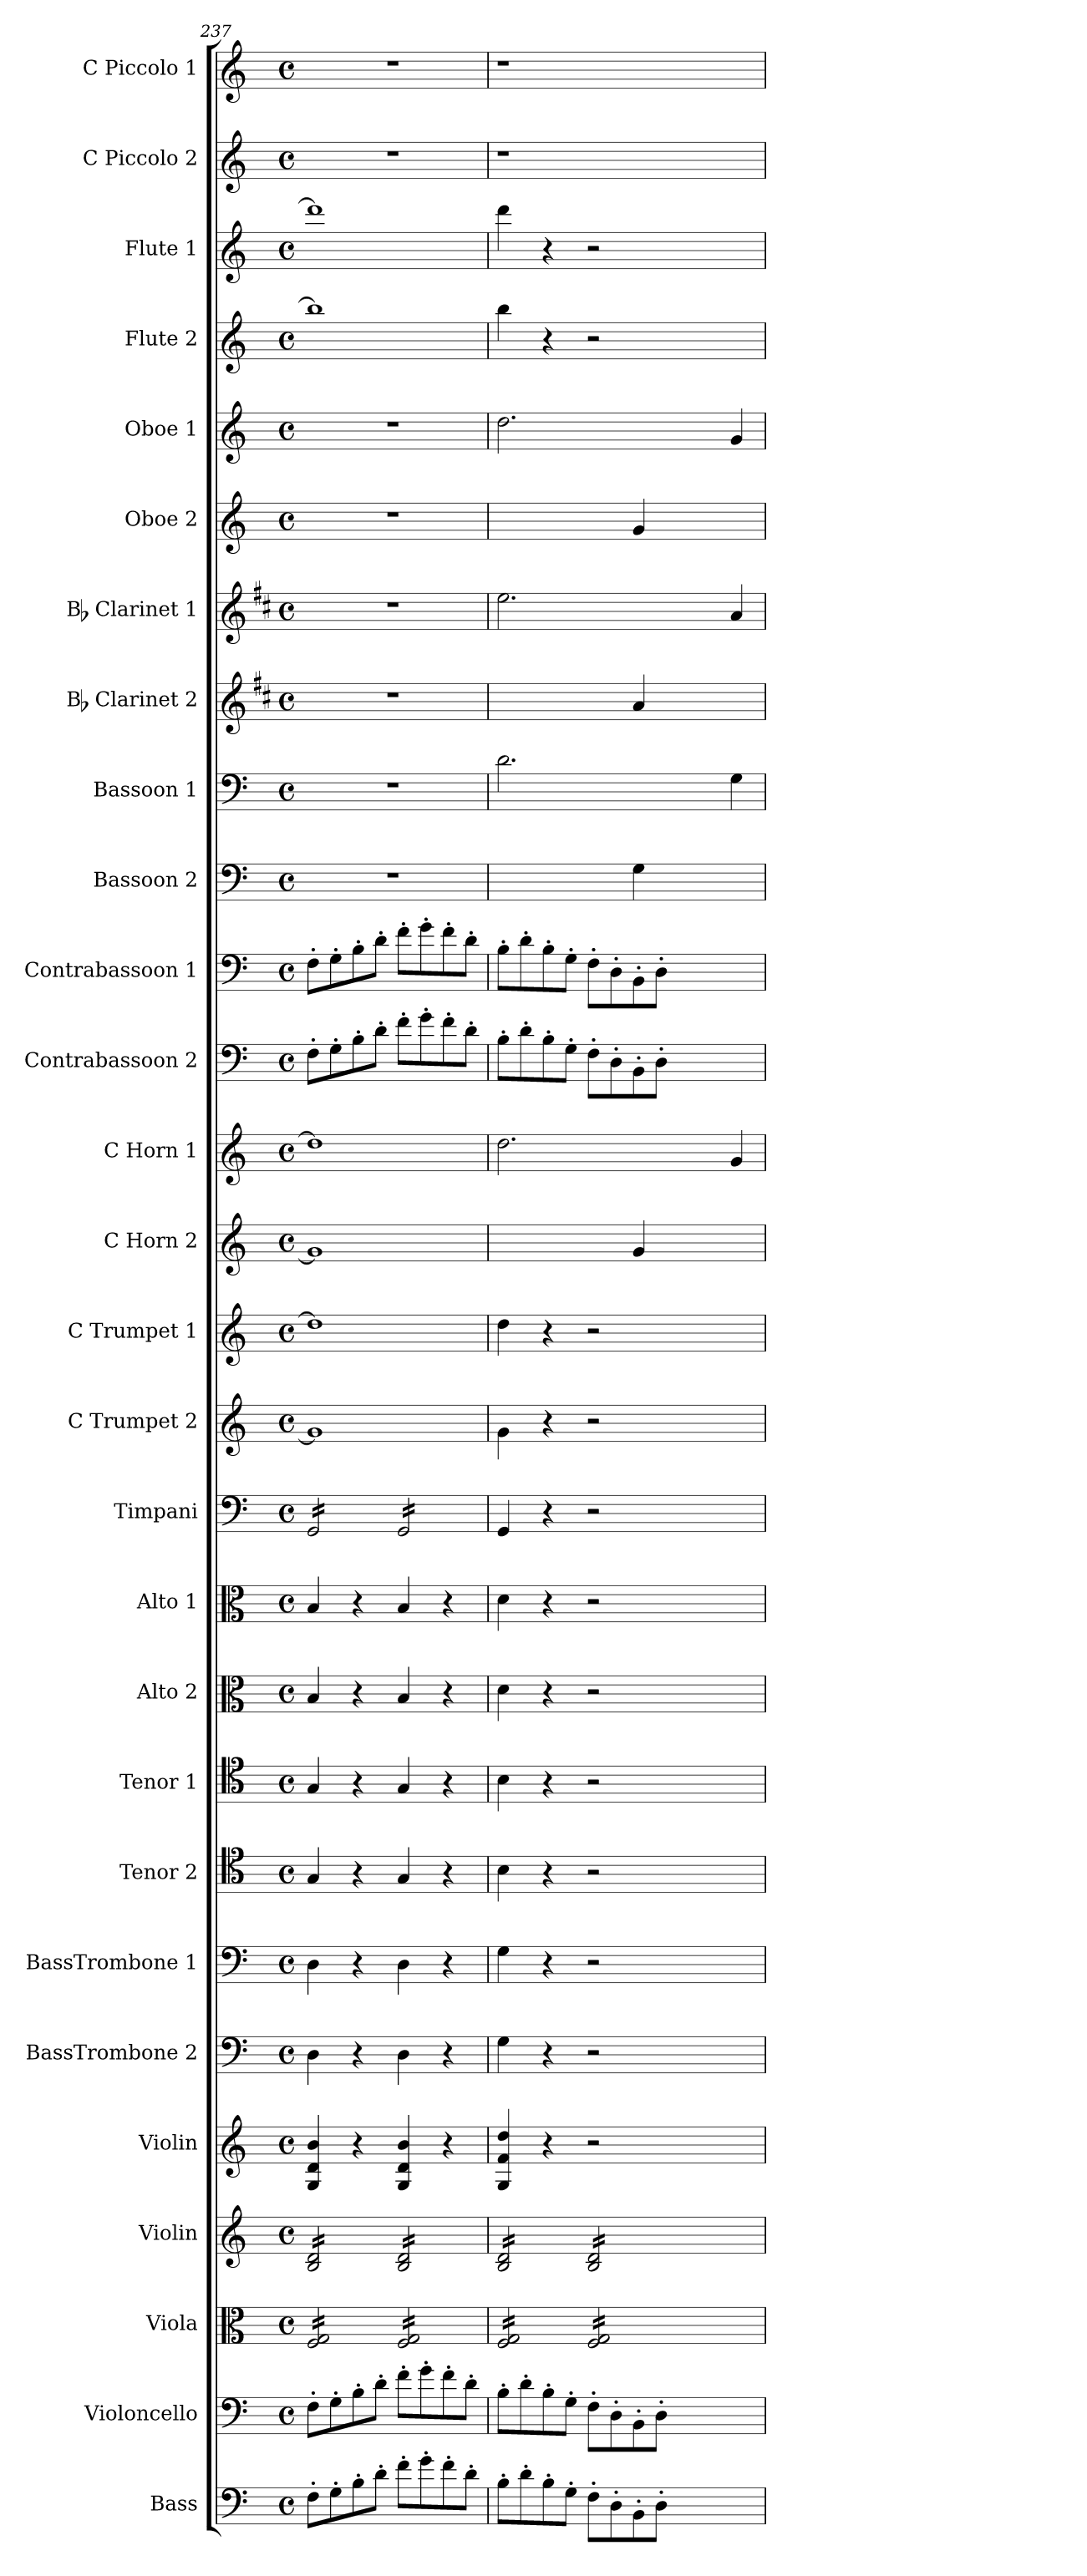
**kern	**kern	**kern	**kern	**kern	**kern	**kern	**kern	**kern	**kern	**kern	**kern	**kern	**kern	**kern	**kern	**kern	**kern	**kern	**kern	**kern	**kern	**kern	**kern	**kern	**kern	**kern	**kern
*part28	*part27	*part26	*part25	*part24	*part23	*part22	*part21	*part20	*part19	*part18	*part17	*part16	*part15	*part14	*part13	*part12	*part11	*part10	*part9	*part8	*part7	*part6	*part5	*part4	*part3	*part2	*part1
*staff28	*staff27	*staff26	*staff25	*staff24	*staff23	*staff22	*staff21	*staff20	*staff19	*staff18	*staff17	*staff16	*staff15	*staff14	*staff13	*staff12	*staff11	*staff10	*staff9	*staff8	*staff7	*staff6	*staff5	*staff4	*staff3	*staff2	*staff1
*I"Bass	*I"Violoncello	*I"Viola	*I"Violin	*I"Violin	*I"BassTrombone 2	*I"BassTrombone 1	*I"Tenor 2	*I"Tenor 1	*I"Alto 2	*I"Alto 1	*I"Timpani	*I"C Trumpet 2	*I"C Trumpet 1	*I"C Horn 2	*I"C Horn 1	*I"Contrabassoon 2	*I"Contrabassoon 1	*I"Bassoon 2	*I"Bassoon 1	*I"Bb Clarinet 2	*I"Bb Clarinet 1	*I"Oboe 2	*I"Oboe 1	*I"Flute 2	*I"Flute 1	*I"C Piccolo 2	*I"C Piccolo 1
*I'B	*I'Vc	*I'Vla	*I'Vln	*I'Vln	*I'BTrb 2	*I'BTrb 1	*I'T 2	*I'T 1	*I'A 2	*I'A 1	*I'Timp	*I'Tpt 2	*I'Tpt 1	*I'Hn 2	*I'Hn 1	*I'C Bsn 2	*I'C Bsn 1	*I'Bsn 2	*I'Bsn 1	*I'Cl 2	*I'Cl 1	*I'Ob 2	*I'Ob 1	*I'Fl 2	*I'Fl 1	*I'Picc 2	*I'Picc 1
*clefF4	*clefF4	*clefC3	*clefG2	*clefG2	*clefF4	*clefF4	*clefC4	*clefC4	*clefC3	*clefC3	*clefF4	*clefG2	*clefG2	*clefG2	*clefG2	*clefF4	*clefF4	*clefF4	*clefF4	*clefG2	*clefG2	*clefG2	*clefG2	*clefG2	*clefG2	*clefG2	*clefG2
*ITrd7c12	*	*	*	*	*	*	*	*	*	*	*	*	*	*ITrd7c12	*ITrd7c12	*ITrd7c12	*ITrd7c12	*	*	*ITrd1c2	*ITrd1c2	*	*	*	*	*ITrd-7c-12	*ITrd-7c-12
*k[]	*k[]	*k[]	*k[]	*k[]	*k[]	*k[]	*k[]	*k[]	*k[]	*k[]	*k[]	*k[]	*k[]	*k[]	*k[]	*k[]	*k[]	*k[]	*k[]	*k[]	*k[]	*k[]	*k[]	*k[]	*k[]	*k[]	*k[]
*M4/4	*M4/4	*M4/4	*M4/4	*M4/4	*M4/4	*M4/4	*M4/4	*M4/4	*M4/4	*M4/4	*M4/4	*M4/4	*M4/4	*M4/4	*M4/4	*M4/4	*M4/4	*M4/4	*M4/4	*M4/4	*M4/4	*M4/4	*M4/4	*M4/4	*M4/4	*M4/4	*M4/4
*met(c)	*met(c)	*met(c)	*met(c)	*met(c)	*met(c)	*met(c)	*met(c)	*met(c)	*met(c)	*met(c)	*met(c)	*met(c)	*met(c)	*met(c)	*met(c)	*met(c)	*met(c)	*met(c)	*met(c)	*met(c)	*met(c)	*met(c)	*met(c)	*met(c)	*met(c)	*met(c)	*met(c)
=237	=237	=237	=237	=237	=237	=237	=237	=237	=237	=237	=237	=237	=237	=237	=237	=237	=237	=237	=237	=237	=237	=237	=237	=237	=237	=237	=237
*	*	*tremolo	*	*	*	*	*	*	*	*	*	*	*	*	*	*	*	*	*	*	*	*	*	*	*	*	*
*	*	*	*tremolo	*	*	*	*	*	*	*	*	*	*	*	*	*	*	*	*	*	*	*	*	*	*	*	*
*	*	*	*	*	*	*	*	*	*	*	*tremolo	*	*	*	*	*	*	*	*	*	*	*	*	*	*	*	*
8FF'L	8F'L	16F/ 16G/LL	16B/ 16d/LL	4G/ 4d/ 4b/	4D	4D	4G	4G	4B	4B	16GGLL	1g]	1dd]	1G]	1d]	8FF'L	8FF'L	1r	1r	1r	1r	1r	1r	1bb]	1ddd]	1r	1r
.	.	16F/ 16G/	16B/ 16d/	.	.	.	.	.	.	.	16GG	.	.	.	.	.	.	.	.	.	.	.	.	.	.	.	.
8GG'	8G'	16F/ 16G/	16B/ 16d/	.	.	.	.	.	.	.	16GG	.	.	.	.	8GG'	8GG'	.	.	.	.	.	.	.	.	.	.
.	.	16F/ 16G/	16B/ 16d/	.	.	.	.	.	.	.	16GG	.	.	.	.	.	.	.	.	.	.	.	.	.	.	.	.
8BB'	8B'	16F/ 16G/	16B/ 16d/	4r	4r	4r	4r	4r	4r	4r	16GG	.	.	.	.	8BB'	8BB'	.	.	.	.	.	.	.	.	.	.
.	.	16F/ 16G/	16B/ 16d/	.	.	.	.	.	.	.	16GG	.	.	.	.	.	.	.	.	.	.	.	.	.	.	.	.
8D'J	8d'J	16F/ 16G/	16B/ 16d/	.	.	.	.	.	.	.	16GG	.	.	.	.	8D'J	8D'J	.	.	.	.	.	.	.	.	.	.
.	.	16F/ 16G/JJ	16B/ 16d/JJ	.	.	.	.	.	.	.	16GGJJ	.	.	.	.	.	.	.	.	.	.	.	.	.	.	.	.
8F'L	8f'L	16F/ 16G/LL	16B/ 16d/LL	4G/ 4d/ 4b/	4D	4D	4G	4G	4B	4B	16GGLL	.	.	.	.	8F'L	8F'L	.	.	.	.	.	.	.	.	.	.
.	.	16F/ 16G/	16B/ 16d/	.	.	.	.	.	.	.	16GG	.	.	.	.	.	.	.	.	.	.	.	.	.	.	.	.
8G'	8g'	16F/ 16G/	16B/ 16d/	.	.	.	.	.	.	.	16GG	.	.	.	.	8G'	8G'	.	.	.	.	.	.	.	.	.	.
.	.	16F/ 16G/	16B/ 16d/	.	.	.	.	.	.	.	16GG	.	.	.	.	.	.	.	.	.	.	.	.	.	.	.	.
8F'	8f'	16F/ 16G/	16B/ 16d/	4r	4r	4r	4r	4r	4r	4r	16GG	.	.	.	.	8F'	8F'	.	.	.	.	.	.	.	.	.	.
.	.	16F/ 16G/	16B/ 16d/	.	.	.	.	.	.	.	16GG	.	.	.	.	.	.	.	.	.	.	.	.	.	.	.	.
8D'J	8d'J	16F/ 16G/	16B/ 16d/	.	.	.	.	.	.	.	16GG	.	.	.	.	8D'J	8D'J	.	.	.	.	.	.	.	.	.	.
.	.	16F/ 16G/JJ	16B/ 16d/JJ	.	.	.	.	.	.	.	16GGJJ	.	.	.	.	.	.	.	.	.	.	.	.	.	.	.	.
*	*	*	*	*	*	*	*	*	*	*	*Xtremolo	*	*	*	*	*	*	*	*	*	*	*	*	*	*	*	*
=238	=238	=238	=238	=238	=238	=238	=238	=238	=238	=238	=238	=238	=238	=238	=238	=238	=238	=238	=238	=238	=238	=238	=238	=238	=238	=238	=238
8BB'L	8B'L	16F/ 16G/LL	16B/ 16d/LL	4G/ 4f/ 4dd/	4G	4G	4B	4B	4d	4d	4GG	4g\	4dd\	2.ryy	2.d\	8BB'L	8BB'L	2.ryy	2.d\	2.ryy	2.dd\	2.ryy	2.dd\	4bb\	4ddd\	1r	1r
.	.	16F/ 16G/	16B/ 16d/	.	.	.	.	.	.	.	.	.	.	.	.	.	.	.	.	.	.	.	.	.	.	.	.
8D'	8d'	16F/ 16G/	16B/ 16d/	.	.	.	.	.	.	.	.	.	.	.	.	8D'	8D'	.	.	.	.	.	.	.	.	.	.
.	.	16F/ 16G/	16B/ 16d/	.	.	.	.	.	.	.	.	.	.	.	.	.	.	.	.	.	.	.	.	.	.	.	.
8BB'	8B'	16F/ 16G/	16B/ 16d/	4r	4r	4r	4r	4r	4r	4r	4r	4r	4r	.	.	8BB'	8BB'	.	.	.	.	.	.	4r	4r	.	.
.	.	16F/ 16G/	16B/ 16d/	.	.	.	.	.	.	.	.	.	.	.	.	.	.	.	.	.	.	.	.	.	.	.	.
8GG'J	8G'J	16F/ 16G/	16B/ 16d/	.	.	.	.	.	.	.	.	.	.	.	.	8GG'J	8GG'J	.	.	.	.	.	.	.	.	.	.
.	.	16F/ 16G/JJ	16B/ 16d/JJ	.	.	.	.	.	.	.	.	.	.	.	.	.	.	.	.	.	.	.	.	.	.	.	.
8FF'L	8F'L	16F/ 16G/LL	16B/ 16d/LL	2r	2r	2r	2r	2r	2r	2r	2r	2r	2r	.	.	8FF'L	8FF'L	.	.	.	.	.	.	2r	2r	.	.
.	.	16F/ 16G/	16B/ 16d/	.	.	.	.	.	.	.	.	.	.	.	.	.	.	.	.	.	.	.	.	.	.	.	.
8DD'	8D'	16F/ 16G/	16B/ 16d/	.	.	.	.	.	.	.	.	.	.	.	.	8DD'	8DD'	.	.	.	.	.	.	.	.	.	.
.	.	16F/ 16G/	16B/ 16d/	.	.	.	.	.	.	.	.	.	.	.	.	.	.	.	.	.	.	.	.	.	.	.	.
8BBB'	8BB'	16F/ 16G/	16B/ 16d/	.	.	.	.	.	.	.	.	.	.	4G	2.ryy	8BBB'	8BBB'	4G	2.ryy	4g	2.ryy	4g	2.ryy	.	.	.	.
.	.	16F/ 16G/	16B/ 16d/	.	.	.	.	.	.	.	.	.	.	.	.	.	.	.	.	.	.	.	.	.	.	.	.
8DD'J	8D'J	16F/ 16G/	16B/ 16d/	.	.	.	.	.	.	.	.	.	.	.	.	8DD'J	8DD'J	.	.	.	.	.	.	.	.	.	.
.	.	16F/ 16G/JJ	16B/ 16d/JJ	.	.	.	.	.	.	.	.	.	.	.	.	.	.	.	.	.	.	.	.	.	.	.	.
*	*	*	*Xtremolo	*	*	*	*	*	*	*	*	*	*	*	*	*	*	*	*	*	*	*	*	*	*	*	*
*	*	*Xtremolo	*	*	*	*	*	*	*	*	*	*	*	*	*	*	*	*	*	*	*	*	*	*	*	*	*
2.ryy	2.ryy	2.ryy	2.ryy	2.ryy	2.ryy	2.ryy	2.ryy	2.ryy	2.ryy	2.ryy	2.ryy	2.ryy	2.ryy	2.ryy	.	2.ryy	2.ryy	2.ryy	.	2.ryy	.	2.ryy	.	2.ryy	2.ryy	2.ryy	2.ryy
.	.	.	.	.	.	.	.	.	.	.	.	.	.	.	4G	.	.	.	4G	.	4g	.	4g	.	.	.	.
=	=	=	=	=	=	=	=	=	=	=	=	=	=	=	=	=	=	=	=	=	=	=	=	=	=	=	=
*-	*-	*-	*-	*-	*-	*-	*-	*-	*-	*-	*-	*-	*-	*-	*-	*-	*-	*-	*-	*-	*-	*-	*-	*-	*-	*-	*-
